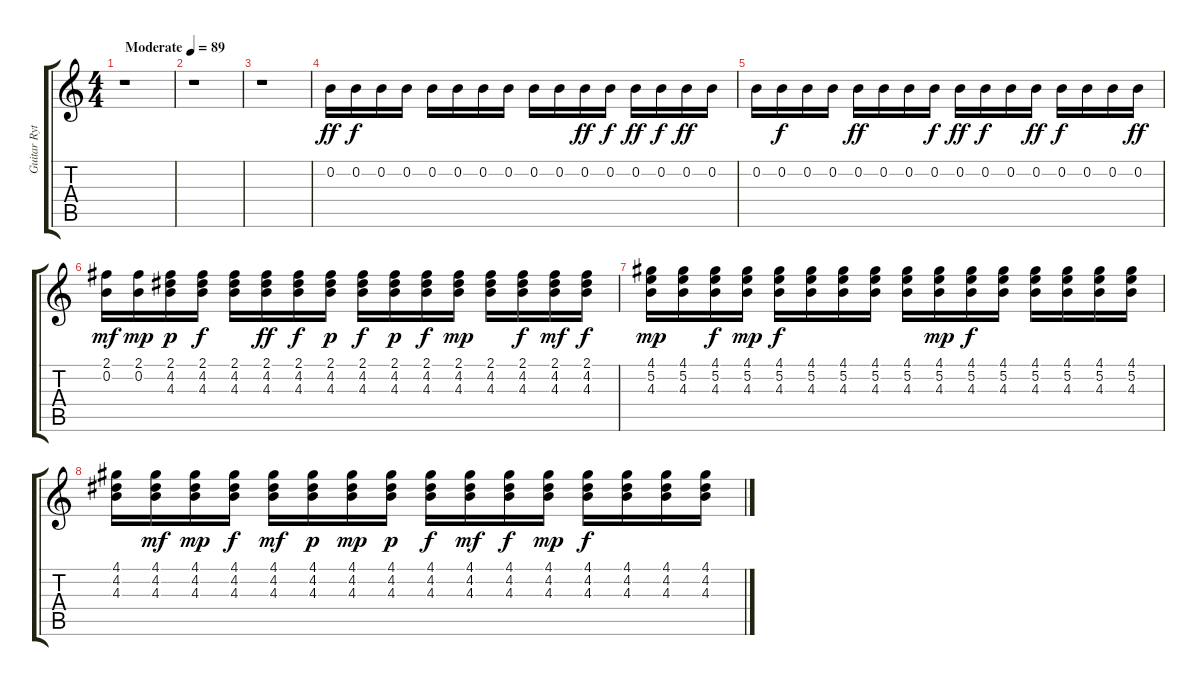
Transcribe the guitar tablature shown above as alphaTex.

\track ("Guitar Rythym" "Guitar Ryt") {instrument acousticguitarsteel}
\staff {score tabs}
\tuning (E4 B3 G3 D3 A2 E2) {hide}
\ts (4 4)
\tempo (89 "Moderate")
\clef g2
\ks c
r.1{dy ff instrument acousticguitarsteel} |
r.1 |
r.1 |
0.2.16 0.2.16{dy f} 0.2.16 0.2.16 0.2.16 0.2.16 0.2.16 0.2.16 0.2.16 0.2.16 0.2.16{dy ff} 0.2.16{dy f} 0.2.16{dy ff} 0.2.16{dy f} 0.2.16{dy ff} 0.2.16 |
0.2.16 0.2.16{dy f} 0.2.16 0.2.16 0.2.16{dy ff} 0.2.16 0.2.16 0.2.16{dy f} 0.2.16{dy ff} 0.2.16{dy f} 0.2.16 0.2.16{dy ff} 0.2.16{dy f} 0.2.16 0.2.16 0.2.16{dy ff} |
(2.1 0.2).16{dy mf} (2.1 0.2).16{dy mp} (2.1 4.2 4.3).16{dy p} (2.1 4.2 4.3).16{dy f} (2.1 4.2 4.3).16 (2.1 4.2 4.3).16{dy ff} (2.1 4.2 4.3).16{dy f} (2.1 4.2 4.3).16{dy p} (2.1 4.2 4.3).16{dy f} (2.1 4.2 4.3).16{dy p} (2.1 4.2 4.3).16{dy f} (2.1 4.2 4.3).16{dy mp} (2.1 4.2 4.3).16 (2.1 4.2 4.3).16{dy f} (2.1 4.2 4.3).16{dy mf} (2.1 4.2 4.3).16{dy f} |
(4.1 5.2 4.3).16{dy mp} (4.1 5.2 4.3).16 (4.1 5.2 4.3).16{dy f} (4.1 5.2 4.3).16{dy mp} (4.1 5.2 4.3).16{dy f} (4.1 5.2 4.3).16 (4.1 5.2 4.3).16 (4.1 5.2 4.3).16 (4.1 5.2 4.3).16 (4.1 5.2 4.3).16{dy mp} (4.1 5.2 4.3).16{dy f} (4.1 5.2 4.3).16 (4.1 5.2 4.3).16 (4.1 5.2 4.3).16 (4.1 5.2 4.3).16 (4.1 5.2 4.3).16 |
(4.1 4.2 4.3).16 (4.1 4.2 4.3).16{dy mf} (4.1 4.2 4.3).16{dy mp} (4.1 4.2 4.3).16{dy f} (4.1 4.2 4.3).16{dy mf} (4.1 4.2 4.3).16{dy p} (4.1 4.2 4.3).16{dy mp} (4.1 4.2 4.3).16{dy p} (4.1 4.2 4.3).16{dy f} (4.1 4.2 4.3).16{dy mf} (4.1 4.2 4.3).16{dy f} (4.1 4.2 4.3).16{dy mp} (4.1 4.2 4.3).16{dy f} (4.1 4.2 4.3).16 (4.1 4.2 4.3).16 (4.1 4.2 4.3).16
